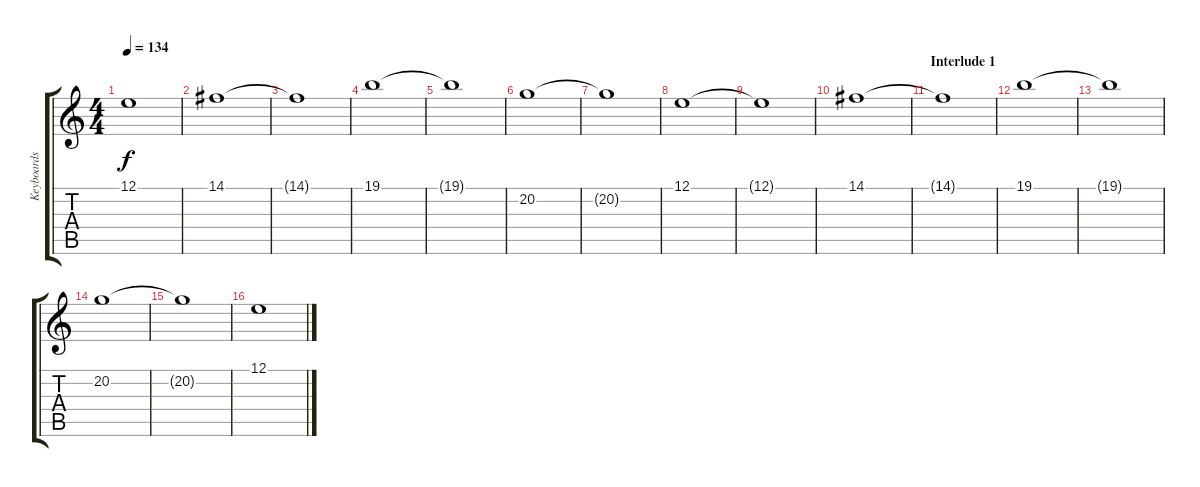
\track ("Keyboards" "Keyboards") {instrument pad2warm}
\staff {score tabs}
\tuning (E4 B3 G3 D3 A2 E2) {hide}
\ts (4 4)
\tempo 134
\clef g2
\ks c
12.1{t}.1{dy f} |
14.1.1 |
14.1{t}.1 |
19.1.1 |
19.1{t}.1 |
20.2.1 |
20.2{t}.1 |
12.1.1 |
12.1{t}.1 |
14.1.1 |
\section ("" "Interlude 1")
14.1{t}.1 |
19.1.1 |
19.1{t}.1 |
20.2.1 |
20.2{t}.1 |
12.1.1
